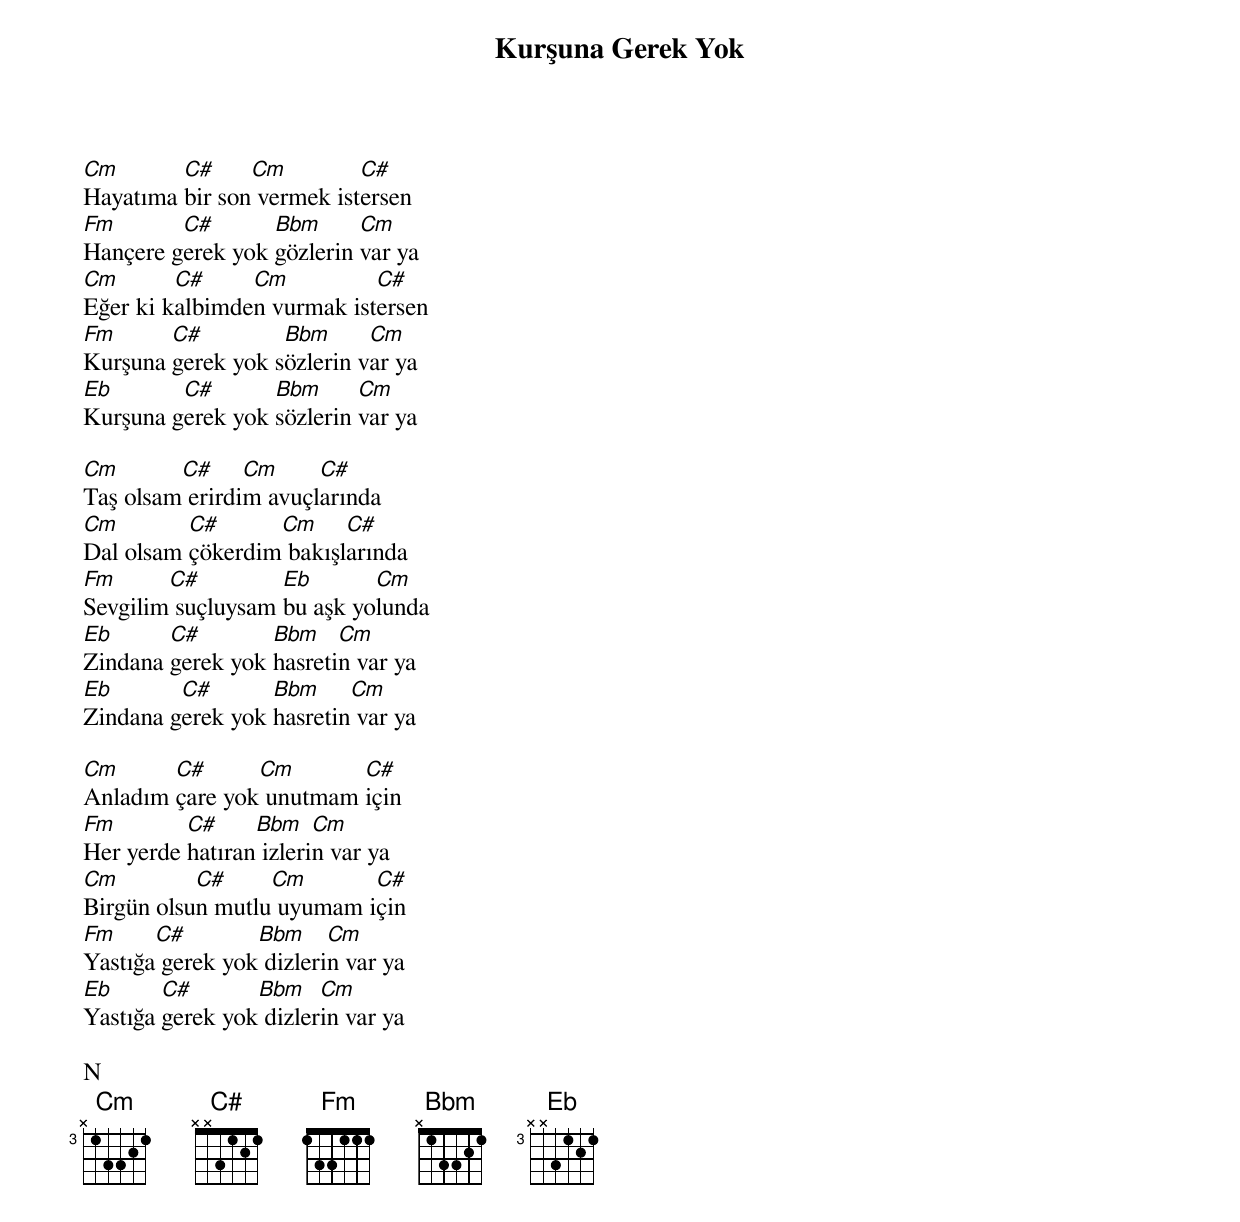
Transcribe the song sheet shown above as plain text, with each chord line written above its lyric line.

{title: Kurşuna Gerek Yok}
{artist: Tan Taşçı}

Cm       C#     Cm         C#
Hayatıma bir son vermek istersen
Fm       C#       Bbm      Cm
Hançere gerek yok gözlerin var ya
Cm       C#     Cm          C#
Eğer ki kalbimden vurmak istersen
Fm      C#         Bbm      Cm
Kurşuna gerek yok sözlerin var ya
Eb       C#       Bbm      Cm
Kurşuna gerek yok sözlerin var ya

Cm       C#     Cm     C#
Taş olsam erirdim avuçlarında
Cm        C#      Cm     C#
Dal olsam çökerdim bakışlarında
Fm      C#         Eb       Cm
Sevgilim suçluysam bu aşk yolunda
Eb      C#        Bbm    Cm
Zindana gerek yok hasretin var ya
Eb       C#       Bbm     Cm
Zindana gerek yok hasretin var ya

Cm      C#      Cm       C#
Anladım çare yok unutmam için
Fm        C#     Bbm    Cm
Her yerde hatıran izlerin var ya
Cm         C#     Cm       C#
Birgün olsun mutlu uyumam için
Fm     C#        Bbm     Cm
Yastığa gerek yok dizlerin var ya
Eb      C#       Bbm    Cm
Yastığa gerek yok dizlerin var ya

N
